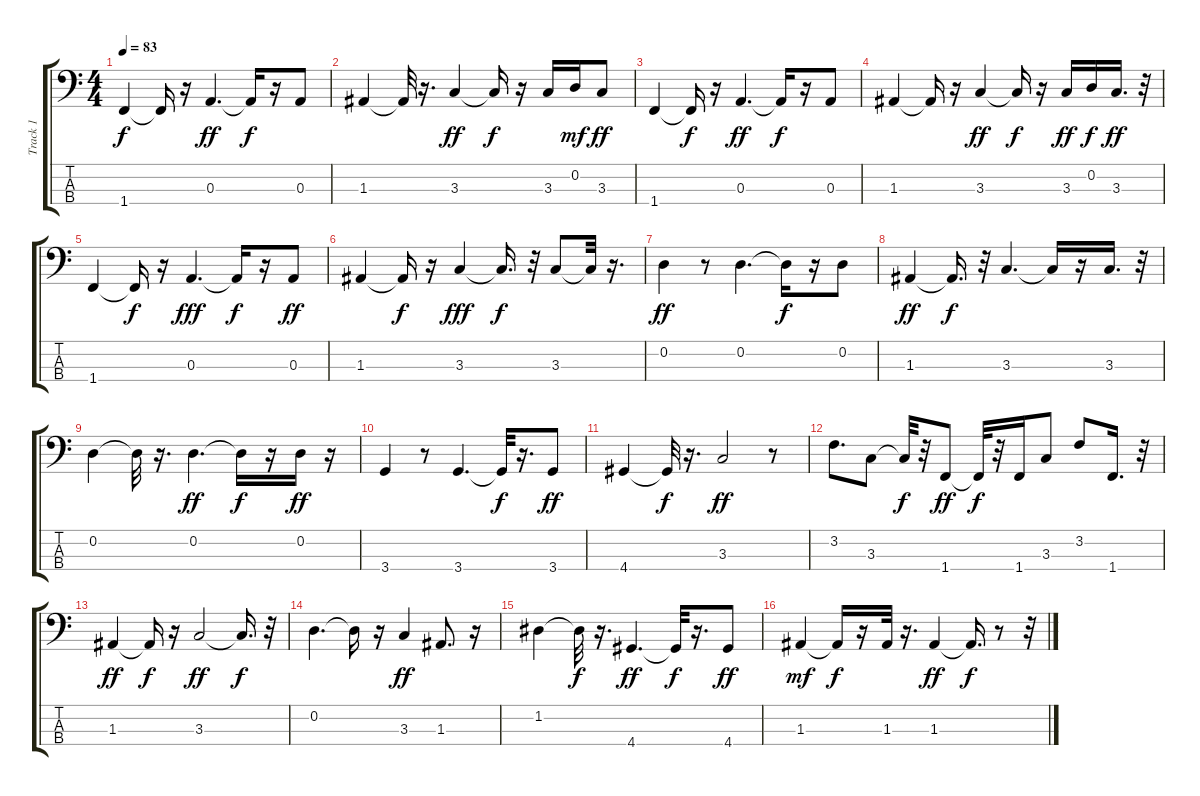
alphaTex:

\track ("Track 1" "Track 1") {instrument acousticbass}
\staff {score tabs}
\tuning (G2 D2 A1 E1) {hide}
\ts (4 4)
\tempo 83
\clef f4
\ks c
1.4.4{dy f} 1.4{t}.16 r.16 0.3.4{d dy ff} 0.3{t}.16{dy f} r.16 0.3.8 |
1.3.4 1.3{t}.32 r.16{d} 3.3.4{dy ff} 3.3{t}.16{dy f} r.16 3.3.16 0.2.16{dy mf} 3.3.8{dy ff} |
1.4.4 1.4{t}.16{dy f} r.16 0.3.4{d dy ff} 0.3{t}.16{dy f} r.16 0.3.8 |
1.3.4 1.3{t}.16 r.16 3.3.4{dy ff} 3.3{t}.16{dy f} r.16 3.3.16{dy ff} 0.2.16{dy f} 3.3.16{d dy ff} r.32 |
1.4.4 1.4{t}.16{dy f} r.16 0.3.4{d dy fff} 0.3{t}.16{dy f} r.16 0.3.8{dy ff} |
1.3.4 1.3{t}.16{dy f} r.16 3.3.4{dy fff} 3.3{t}.16{d dy f} r.32 3.3.8 3.3{t}.32 r.16{d} |
0.2.4{dy ff} r.8 0.2.4{d} 0.2{t}.16{dy f} r.16 0.2.8 |
1.3.4{dy ff} 1.3{t}.16{d dy f} r.32 3.3.4{d} 3.3{t}.16 r.16 3.3.16{d} r.32 |
0.2.4 0.2{t}.32 r.16{d} 0.2.4{d dy ff} 0.2{t}.16{dy f} r.16 0.2.16{dy ff} r.16 |
3.4.4 r.8 3.4.4{d} 3.4{t}.32{dy f} r.16{d} 3.4.8{dy ff} |
4.4.4 4.4{t}.32{dy f} r.16{d} 3.3.2{dy ff} r.8 |
3.2.8{d} 3.3.8 3.3{t}.32{dy f} r.32 1.4.8{dy ff} 1.4{t}.32{dy f} r.32 1.4.16 3.3.8 3.2.8 1.4.16{d} r.32 |
1.3.4{dy ff} 1.3{t}.16{dy f} r.16 3.3.2{dy ff} 3.3{t}.16{d dy f} r.32 |
0.2.4{d} 0.2{t}.16 r.16 3.3.4{dy ff} 1.3.8{d} r.16 |
1.2.4 1.2{t}.32{dy f} r.16{d} 4.4.4{d dy ff} 4.4{t}.32{dy f} r.16{d} 4.4.8{dy ff} |
1.3.4{dy mf} 1.3{t}.16{dy f} r.16 1.3.32 r.16{d} 1.3.4{dy ff} 1.3{t}.16{d dy f} r.8 r.32
